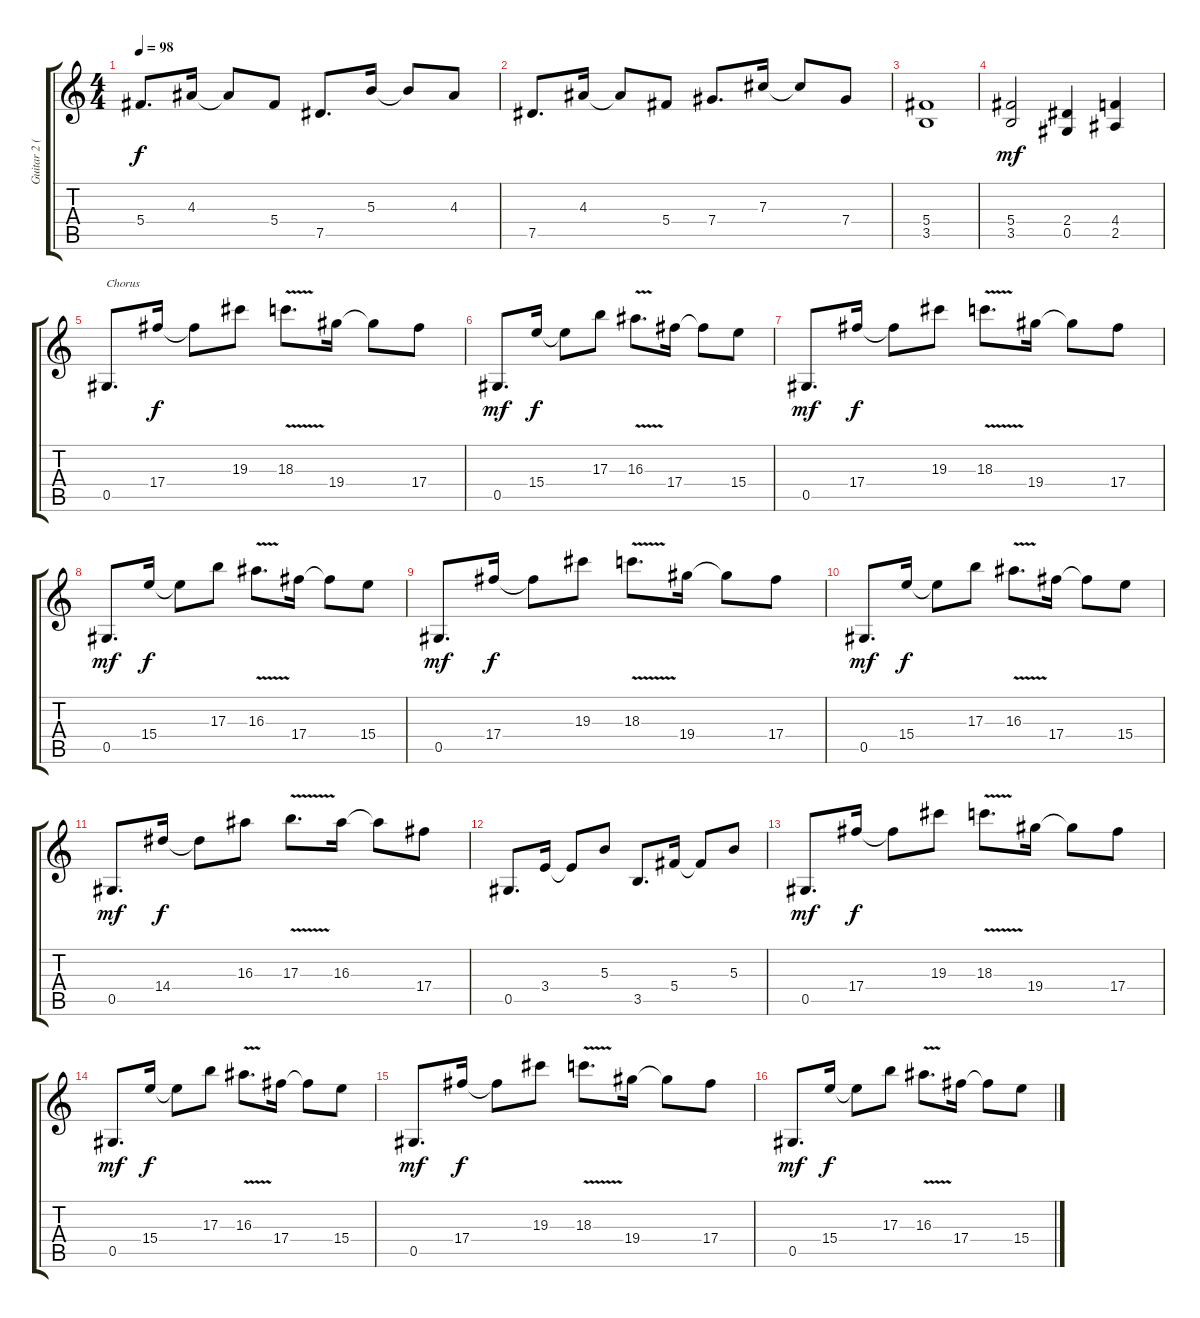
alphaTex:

\track ("Guitar 2 (Rhythm)" "Guitar 2 (") {instrument distortionguitar}
\staff {score tabs}
\tuning (Eb4 Bb3 Gb3 Db3 Ab2 Eb2) {hide}
\ts (4 4)
\tempo 98
\clef g2
\ks c
5.4.8{d dy f} 4.3.16 4.3{t}.8 5.4.8 7.5.8{d} 5.3.16 5.3{t}.8 4.3.8 |
7.5.8{d} 4.3.16 4.3{t}.8 5.4.8 7.4.8{d} 7.3.16 7.3{t}.8 7.4.8 |
(5.4 3.5).1 |
(5.4 3.5).2{dy mf} (2.4 0.5).4 (4.4 2.5).4 |
0.5.8{d txt "Chorus"} 17.4.16{dy f} 17.4{t}.8 19.3.8 18.3{v}.8{d} 19.4.16 19.4{t}.8 17.4.8 |
0.5.8{d dy mf} 15.4.16{dy f} 15.4{t}.8 17.3.8 16.3{v}.8{d} 17.4.16 17.4{t}.8 15.4.8 |
0.5.8{d dy mf} 17.4.16{dy f} 17.4{t}.8 19.3.8 18.3{v}.8{d} 19.4.16 19.4{t}.8 17.4.8 |
0.5.8{d dy mf} 15.4.16{dy f} 15.4{t}.8 17.3.8 16.3{v}.8{d} 17.4.16 17.4{t}.8 15.4.8 |
0.5.8{d dy mf} 17.4.16{dy f} 17.4{t}.8 19.3.8 18.3{v}.8{d} 19.4.16 19.4{t}.8 17.4.8 |
0.5.8{d dy mf} 15.4.16{dy f} 15.4{t}.8 17.3.8 16.3{v}.8{d} 17.4.16 17.4{t}.8 15.4.8 |
0.5.8{d dy mf} 14.4.16{dy f} 14.4{t}.8 16.3.8 17.3{v}.8{d} 16.3.16 16.3{t}.8 17.4.8 |
0.5.8{d} 3.4.16 3.4{t}.8 5.3.8 3.5.8{d} 5.4.16 5.4{t}.8 5.3.8 |
0.5.8{d dy mf} 17.4.16{dy f} 17.4{t}.8 19.3.8 18.3{v}.8{d} 19.4.16 19.4{t}.8 17.4.8 |
0.5.8{d dy mf} 15.4.16{dy f} 15.4{t}.8 17.3.8 16.3{v}.8{d} 17.4.16 17.4{t}.8 15.4.8 |
0.5.8{d dy mf} 17.4.16{dy f} 17.4{t}.8 19.3.8 18.3{v}.8{d} 19.4.16 19.4{t}.8 17.4.8 |
0.5.8{d dy mf} 15.4.16{dy f} 15.4{t}.8 17.3.8 16.3{v}.8{d} 17.4.16 17.4{t}.8 15.4.8
